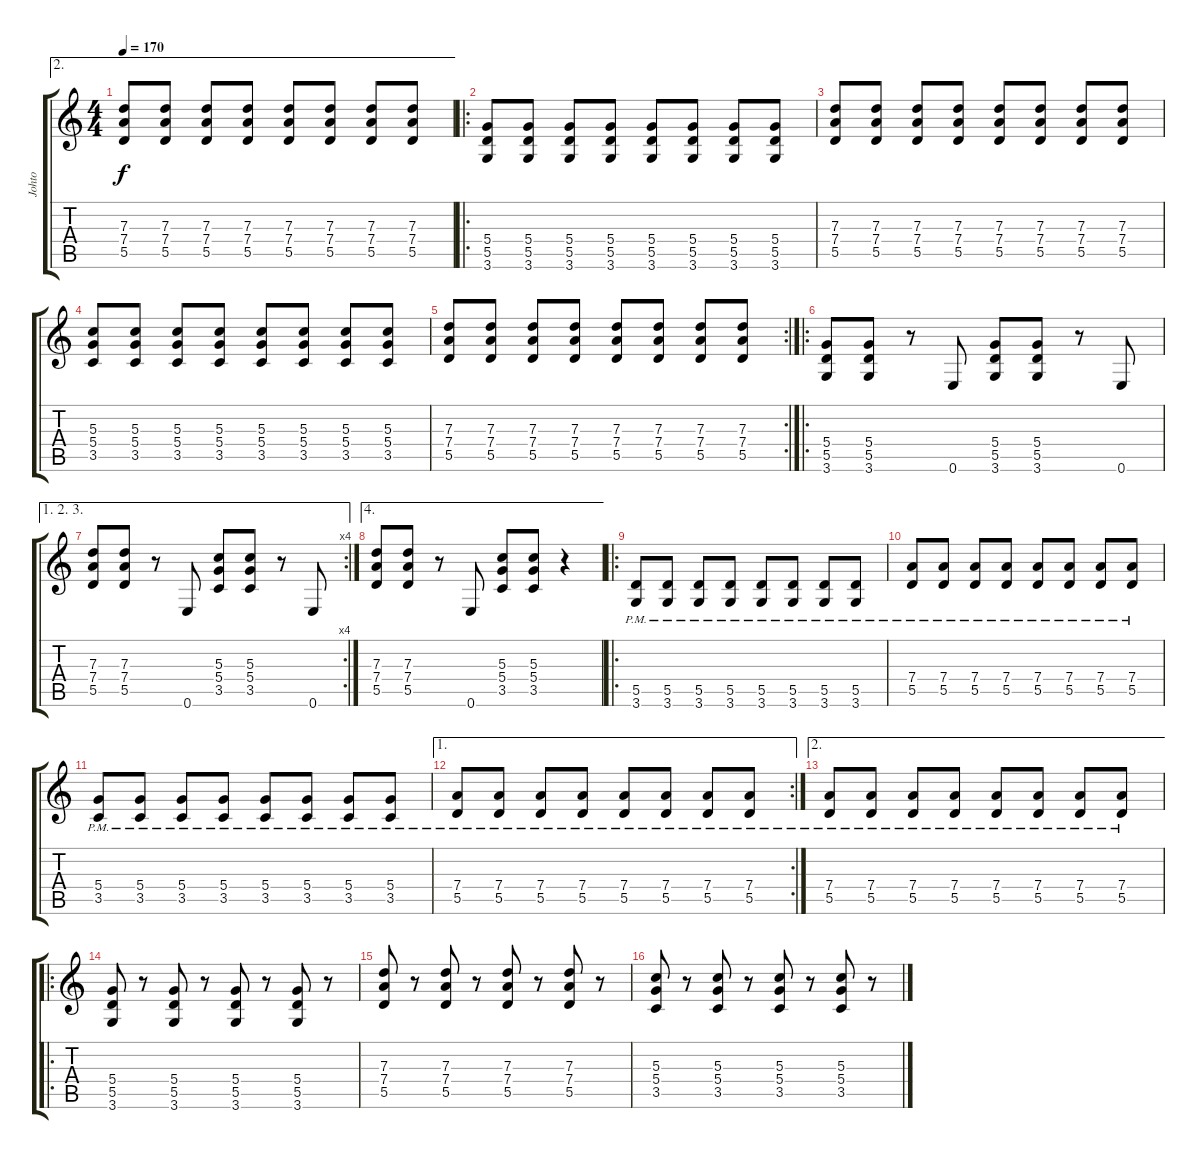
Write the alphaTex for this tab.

\track ("Johto" "Johto") {instrument distortionguitar}
\staff {score tabs}
\tuning (E4 B3 G3 D3 A2 E2) {hide}
\ae 2
\ts (4 4)
\tempo 170
\clef g2
\ks c
(7.3 7.4 5.5).8{dy f} (7.3 7.4 5.5).8 (7.3 7.4 5.5).8 (7.3 7.4 5.5).8 (7.3 7.4 5.5).8 (7.3 7.4 5.5).8 (7.3 7.4 5.5).8 (7.3 7.4 5.5).8 |
\ro
(5.4 5.5 3.6).8 (5.4 5.5 3.6).8 (5.4 5.5 3.6).8 (5.4 5.5 3.6).8 (5.4 5.5 3.6).8 (5.4 5.5 3.6).8 (5.4 5.5 3.6).8 (5.4 5.5 3.6).8 |
(7.3 7.4 5.5).8 (7.3 7.4 5.5).8 (7.3 7.4 5.5).8 (7.3 7.4 5.5).8 (7.3 7.4 5.5).8 (7.3 7.4 5.5).8 (7.3 7.4 5.5).8 (7.3 7.4 5.5).8 |
(5.3 5.4 3.5).8 (5.3 5.4 3.5).8 (5.3 5.4 3.5).8 (5.3 5.4 3.5).8 (5.3 5.4 3.5).8 (5.3 5.4 3.5).8 (5.3 5.4 3.5).8 (5.3 5.4 3.5).8 |
\rc 2
(7.3 7.4 5.5).8 (7.3 7.4 5.5).8 (7.3 7.4 5.5).8 (7.3 7.4 5.5).8 (7.3 7.4 5.5).8 (7.3 7.4 5.5).8 (7.3 7.4 5.5).8 (7.3 7.4 5.5).8 |
\ro
(5.4 5.5 3.6).8{instrument distortionguitar} (5.4 5.5 3.6).8 r.8 0.6.8 (5.4 5.5 3.6).8 (5.4 5.5 3.6).8 r.8 0.6.8 |
\ae (1 2 3)
\rc 4
(7.3 7.4 5.5).8 (7.3 7.4 5.5).8 r.8 0.6.8 (5.3 5.4 3.5).8 (5.3 5.4 3.5).8 r.8 0.6.8 |
\ae 4
(7.3 7.4 5.5).8 (7.3 7.4 5.5).8 r.8 0.6.8 (5.3 5.4 3.5).8 (5.3 5.4 3.5).8 r.4 |
\ro
(5.5{pm} 3.6{pm}).8 (5.5{pm} 3.6{pm}).8 (5.5{pm} 3.6{pm}).8 (5.5{pm} 3.6{pm}).8 (5.5{pm} 3.6{pm}).8 (5.5{pm} 3.6{pm}).8 (5.5{pm} 3.6{pm}).8 (5.5{pm} 3.6{pm}).8 |
(7.4{pm} 5.5{pm}).8 (7.4{pm} 5.5{pm}).8 (7.4{pm} 5.5{pm}).8 (7.4{pm} 5.5{pm}).8 (7.4{pm} 5.5{pm}).8 (7.4{pm} 5.5{pm}).8 (7.4{pm} 5.5{pm}).8 (7.4{pm} 5.5{pm}).8 |
(5.4{pm} 3.5{pm}).8 (5.4{pm} 3.5{pm}).8 (5.4{pm} 3.5{pm}).8 (5.4{pm} 3.5{pm}).8 (5.4{pm} 3.5{pm}).8 (5.4{pm} 3.5{pm}).8 (5.4{pm} 3.5{pm}).8 (5.4{pm} 3.5{pm}).8 |
\ae 1
\rc 2
(7.4{pm} 5.5{pm}).8 (7.4{pm} 5.5{pm}).8 (7.4{pm} 5.5{pm}).8 (7.4{pm} 5.5{pm}).8 (7.4{pm} 5.5{pm}).8 (7.4{pm} 5.5{pm}).8 (7.4 5.5{pm}).8 (7.4 5.5{pm}).8 |
\ae 2
(7.4{pm} 5.5{pm}).8 (7.4{pm} 5.5{pm}).8 (7.4{pm} 5.5{pm}).8 (7.4{pm} 5.5{pm}).8 (7.4{pm} 5.5{pm}).8 (7.4{pm} 5.5{pm}).8 (7.4 5.5{pm}).8 (7.4 5.5{pm}).8 |
\ro
(5.4 5.5 3.6).8 r.8 (5.4 5.5 3.6).8 r.8 (5.4 5.5 3.6).8 r.8 (5.4 5.5 3.6).8 r.8 |
(7.3 7.4 5.5).8 r.8 (7.3 7.4 5.5).8 r.8 (7.3 7.4 5.5).8 r.8 (7.3 7.4 5.5).8 r.8 |
(5.3 5.4 3.5).8 r.8 (5.3 5.4 3.5).8 r.8 (5.3 5.4 3.5).8 r.8 (5.3 5.4 3.5).8 r.8
